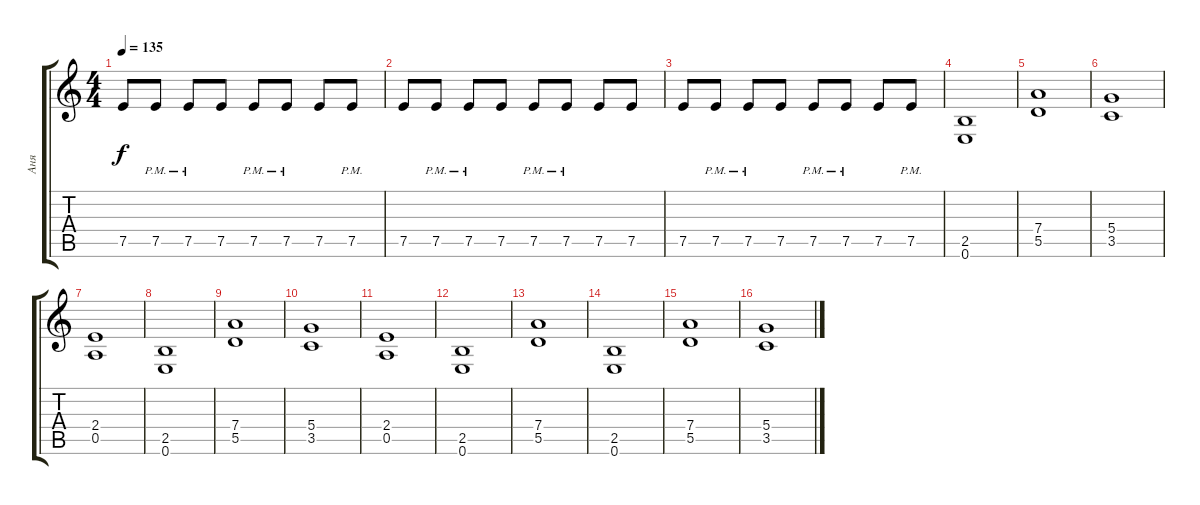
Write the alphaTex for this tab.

\track ("Аня" "Аня") {instrument distortionguitar}
\staff {score tabs}
\tuning (E4 B3 G3 D3 A2 E2) {hide}
\ts (4 4)
\tempo 135
\clef g2
\ks c
7.5.8{dy f} 7.5{pm}.8 7.5{pm}.8 7.5.8 7.5{pm}.8 7.5{pm}.8 7.5.8 7.5{pm}.8 |
7.5.8 7.5{pm}.8 7.5{pm}.8 7.5.8 7.5{pm}.8 7.5{pm}.8 7.5.8 7.5.8 |
7.5.8 7.5{pm}.8 7.5{pm}.8 7.5.8 7.5{pm}.8 7.5{pm}.8 7.5.8 7.5{pm}.8 |
(2.5 0.6).1 |
(7.4 5.5).1 |
(5.4 3.5).1 |
(2.4 0.5).1 |
(2.5 0.6).1 |
(7.4 5.5).1 |
(5.4 3.5).1 |
(2.4 0.5).1 |
(2.5 0.6).1 |
(7.4 5.5).1 |
(2.5 0.6).1 |
(7.4 5.5).1 |
(5.4 3.5).1
